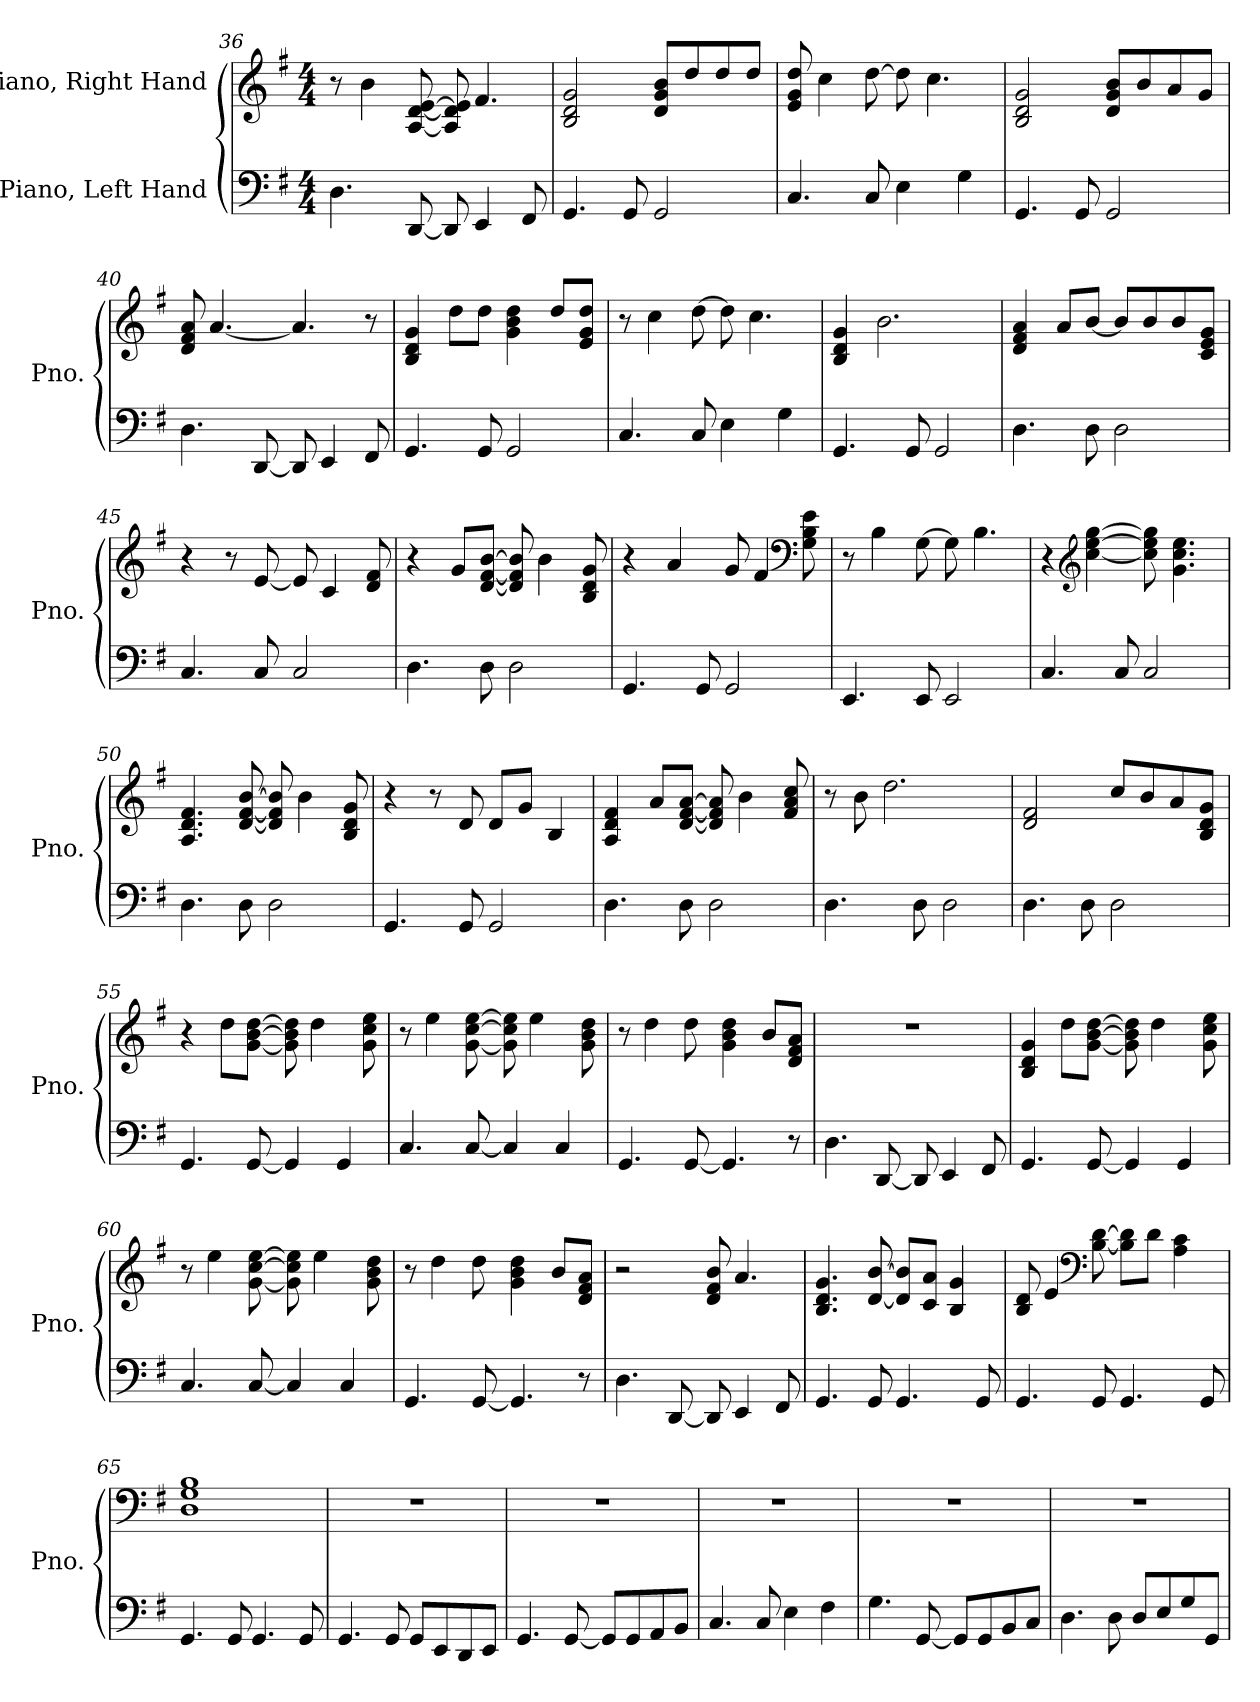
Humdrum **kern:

**kern	**kern
*part2	*part1
*staff2	*staff1
*I"Piano, Left Hand	*I"Piano, Right Hand
*I'Pno.	*I'Pno.
*clefF4	*clefG2
*k[f#]	*k[f#]
*M4/4	*M4/4
=36	=36
4.D\	8r
.	4b\
[8DD/	[8A/ [8d/ [8e/
8DD/]	8A/] 8d/] 8e/]
4EE/	4.f#/
8FF#/	.
=37	=37
4.GG/	2B/ 2d/ 2g/
8GG/	.
2GG/	8d/ 8g/ 8b/L
.	8dd/
.	8dd/
.	8dd/J
=38	=38
4.C/	8e/ 8g/ 8dd/
.	4cc\
8C/	[8dd\
4E\	8dd\]
.	4.cc\
4G\	.
=39	=39
4.GG/	2B/ 2d/ 2g/
8GG/	.
2GG/	8d/ 8g/ 8b/L
.	8b/
.	8a/
.	8g/J
!!LO:LB:g=z
=40	=40
4.D\	8d/ 8f#/ 8a/
.	[4.a/
[8DD/	.
8DD/]	4.a/]
4EE/	.
8FF#/	8r
=41	=41
4.GG/	4B/ 4d/ 4g/
.	8dd\L
8GG/	8dd\J
2GG/	4g\ 4b\ 4dd\
.	8dd/L
.	8e/ 8g/ 8dd/J
=42	=42
4.C/	8r
.	4cc\
8C/	[8dd\
4E\	8dd\]
.	4.cc\
4G\	.
=43	=43
4.GG/	4B/ 4d/ 4g/
.	2.b\
8GG/	.
2GG/	.
=44	=44
4.D\	4d/ 4f#/ 4a/
.	8a/L
8D\	[8b/J
2D\	8b/L]
.	8b/
.	8b/
.	8c/ 8e/ 8g/J
=45	=45
4.C/	4r
.	8r
8C/	[8e/
2C/	8e/]
.	4c/
.	8d/ 8f#/
!!LO:LB:g=z
=46	=46
4.D\	4r
.	8g/L
8D\	[8d/ [8f#/ [8b/J
2D\	8d/] 8f#/] 8b/]
.	4b\
.	8B/ 8d/ 8g/
=47	=47
4.GG/	4r
.	4a/
8GG/	.
2GG/	8g/
.	4f#/
*	*clefF4
.	8G\ 8B\ 8e\
=48	=48
4.EE/	8r
.	4B\
8EE/	[8G\
2EE/	8G\]
.	4.B\
=49	=49
4.C/	4r
*	*clefG2
.	[4cc\ [4ee\ [4gg\
8C/	.
2C/	8cc\] 8ee\] 8gg\]
.	4.g\ 4.cc\ 4.ee\
=50	=50
4.D\	4.A/ 4.d/ 4.f#/
8D\	[8d/ [8f#/ [8b/
2D\	8d/] 8f#/] 8b/]
.	4b\
.	8B/ 8d/ 8g/
!!LO:LB:g=z
=51	=51
4.GG/	4r
.	8r
8GG/	8d/
2GG/	8d/L
.	8g/J
.	4B/
=52	=52
4.D\	4A/ 4d/ 4f#/
.	8a/L
8D\	[8d/ [8f#/ [8a/J
2D\	8d/] 8f#/] 8a/]
.	4b\
.	8f#/ 8a/ 8cc/
=53	=53
4.D\	8r
.	8b\
.	2.dd\
8D\	.
2D\	.
=54	=54
4.D\	2d/ 2f#/
8D\	.
2D\	8cc/L
.	8b/
.	8a/
.	8B/ 8d/ 8g/J
=55	=55
4.GG/	4r
.	8dd\L
[8GG/	[8g\ [8b\ [8dd\J
4GG/]	8g\] 8b\] 8dd\]
.	4dd\
4GG/	.
.	8g\ 8cc\ 8ee\
=56	=56
4.C/	8r
.	4ee\
[8C/	[8g\ [8cc\ [8ee\
4C/]	8g\] 8cc\] 8ee\]
.	4ee\
4C/	.
.	8g\ 8b\ 8dd\
!!LO:LB:g=z
=57	=57
4.GG/	8r
.	4dd\
[8GG/	8dd\
4.GG/]	4g\ 4b\ 4dd\
.	8b/L
8r	8d/ 8f#/ 8a/J
=58	=58
4.D\	1r
[8DD/	.
8DD/]	.
4EE/	.
8FF#/	.
=59	=59
4.GG/	4B/ 4d/ 4g/
.	8dd\L
[8GG/	[8g\ [8b\ [8dd\J
4GG/]	8g\] 8b\] 8dd\]
.	4dd\
4GG/	.
.	8g\ 8cc\ 8ee\
=60	=60
4.C/	8r
.	4ee\
[8C/	[8g\ [8cc\ [8ee\
4C/]	8g\] 8cc\] 8ee\]
.	4ee\
4C/	.
.	8g\ 8b\ 8dd\
=61	=61
4.GG/	8r
.	4dd\
[8GG/	8dd\
4.GG/]	4g\ 4b\ 4dd\
.	8b/L
8r	8d/ 8f#/ 8a/J
!!LO:PB:g=z
=62	=62
4.D\	2r
[8DD/	.
8DD/]	8d/ 8f#/ 8b/
4EE/	4.a/
8FF#/	.
=63	=63
4.GG/	4.B/ 4.d/ 4.g/
8GG/	[8d/ [8b/
4.GG/	8d/] 8b/]L
.	8c/ 8a/J
.	4B/ 4g/
8GG/	.
=64	=64
4.GG/	8B/ 8d/
.	4e/
*	*clefF4
8GG/	[8B\ [8d\
4.GG/	8B\] 8d\]L
.	8d\J
.	4A\ 4c\
8GG/	.
=65	=65
4.GG/	1D 1G 1B
8GG/	.
4.GG/	.
8GG/	.
!!LO:LB:g=z
=66	=66
4.GG/	1r
8GG/	.
8GG/L	.
8EE/	.
8DD/	.
8EE/J	.
=67	=67
4.GG/	1r
[8GG/	.
8GG/L]	.
8GG/	.
8AA/	.
8BB/J	.
=68	=68
4.C/	1r
8C/	.
4E\	.
4F#\	.
=69	=69
4.G\	1r
[8GG/	.
8GG/L]	.
8GG/	.
8BB/	.
8C/J	.
=70	=70
4.D\	1r
8D\	.
8D/L	.
8E/	.
8G/	.
8GG/J	.
=	=
*-	*-
